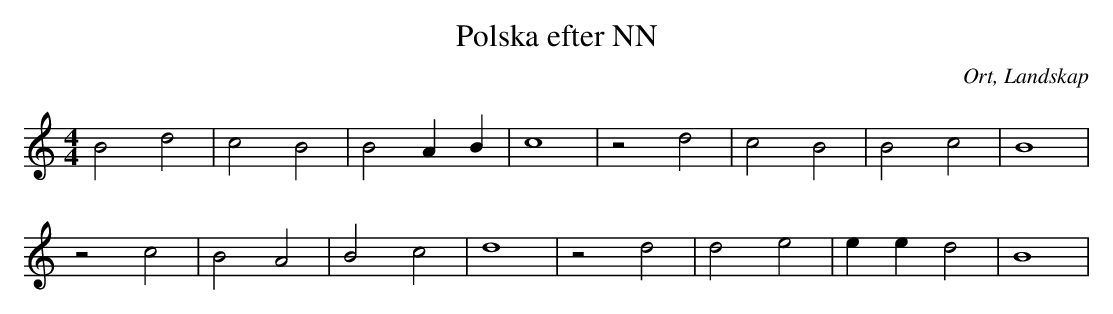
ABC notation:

X:1
T:Polska efter NN
O:Ort, Landskap
M:4/4
L:1/2
K:C
B d | c B | B A/B/ | c2 | z d | c B | B    c | B2 |
z c | B A | B c    | d2 | z d | d e | e/e/ d | B2 |
